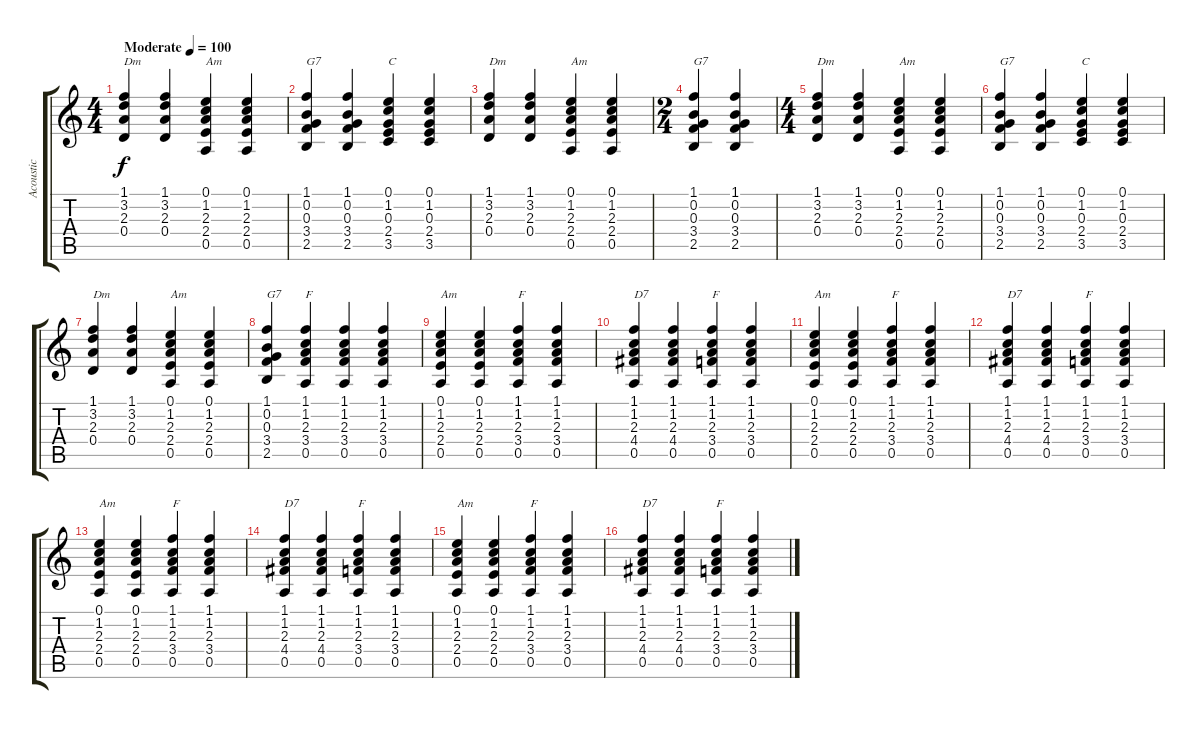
\track ("Acoustic" "Acoustic") {instrument acousticguitarsteel}
\staff {score tabs}
\tuning (E4 B3 G3 D3 A2 E2) {hide}
\ts (4 4)
\tempo (100 "Moderate")
\clef g2
\ks c
(1.1 3.2 2.3 0.4).4{txt "Dm" dy f instrument acousticguitarsteel} (1.1 3.2 2.3 0.4).4 (0.1 1.2 2.3 2.4 0.5).4{txt "Am"} (0.1 1.2 2.3 2.4 0.5).4 |
(1.1 0.2 0.3 3.4 2.5).4{txt "G7"} (1.1 0.2 0.3 3.4 2.5).4 (0.1 1.2 0.3 2.4 3.5).4{txt "C"} (0.1 1.2 0.3 2.4 3.5).4 |
(1.1 3.2 2.3 0.4).4{txt "Dm"} (1.1 3.2 2.3 0.4).4 (0.1 1.2 2.3 2.4 0.5).4{txt "Am"} (0.1 1.2 2.3 2.4 0.5).4 |
\ts (2 4)
(1.1 0.2 0.3 3.4 2.5).4{txt "G7"} (1.1 0.2 0.3 3.4 2.5).4 |
\ts (4 4)
(1.1 3.2 2.3 0.4).4{txt "Dm"} (1.1 3.2 2.3 0.4).4 (0.1 1.2 2.3 2.4 0.5).4{txt "Am"} (0.1 1.2 2.3 2.4 0.5).4 |
(1.1 0.2 0.3 3.4 2.5).4{txt "G7"} (1.1 0.2 0.3 3.4 2.5).4 (0.1 1.2 0.3 2.4 3.5).4{txt "C"} (0.1 1.2 0.3 2.4 3.5).4 |
(1.1 3.2 2.3 0.4).4{txt "Dm"} (1.1 3.2 2.3 0.4).4 (0.1 1.2 2.3 2.4 0.5).4{txt "Am"} (0.1 1.2 2.3 2.4 0.5).4 |
(1.1 0.2 0.3 3.4 2.5).4{txt "G7"} (1.1 1.2 2.3 3.4 0.5).4{txt "F"} (1.1 1.2 2.3 3.4 0.5).4 (1.1 1.2 2.3 3.4 0.5).4 |
(0.1 1.2 2.3 2.4 0.5).4{txt "Am"} (0.1 1.2 2.3 2.4 0.5).4 (1.1 1.2 2.3 3.4 0.5).4{txt "F"} (1.1 1.2 2.3 3.4 0.5).4 |
(1.1 1.2 2.3 4.4 0.5).4{txt "D7"} (1.1 1.2 2.3 4.4 0.5).4 (1.1 1.2 2.3 3.4 0.5).4{txt "F"} (1.1 1.2 2.3 3.4 0.5).4 |
(0.1 1.2 2.3 2.4 0.5).4{txt "Am"} (0.1 1.2 2.3 2.4 0.5).4 (1.1 1.2 2.3 3.4 0.5).4{txt "F"} (1.1 1.2 2.3 3.4 0.5).4 |
(1.1 1.2 2.3 4.4 0.5).4{txt "D7"} (1.1 1.2 2.3 4.4 0.5).4 (1.1 1.2 2.3 3.4 0.5).4{txt "F"} (1.1 1.2 2.3 3.4 0.5).4 |
(0.1 1.2 2.3 2.4 0.5).4{txt "Am"} (0.1 1.2 2.3 2.4 0.5).4 (1.1 1.2 2.3 3.4 0.5).4{txt "F"} (1.1 1.2 2.3 3.4 0.5).4 |
(1.1 1.2 2.3 4.4 0.5).4{txt "D7"} (1.1 1.2 2.3 4.4 0.5).4 (1.1 1.2 2.3 3.4 0.5).4{txt "F"} (1.1 1.2 2.3 3.4 0.5).4 |
(0.1 1.2 2.3 2.4 0.5).4{txt "Am"} (0.1 1.2 2.3 2.4 0.5).4 (1.1 1.2 2.3 3.4 0.5).4{txt "F"} (1.1 1.2 2.3 3.4 0.5).4 |
(1.1 1.2 2.3 4.4 0.5).4{txt "D7"} (1.1 1.2 2.3 4.4 0.5).4 (1.1 1.2 2.3 3.4 0.5).4{txt "F"} (1.1 1.2 2.3 3.4 0.5).4
